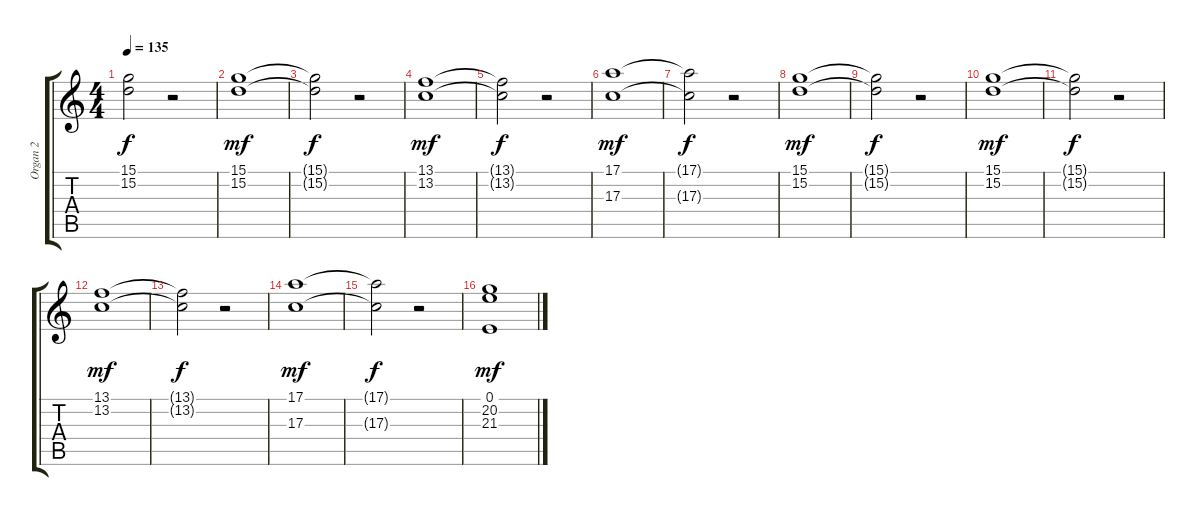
\track ("Organ 2" "Organ 2") {instrument churchorgan}
\staff {score tabs}
\tuning (E4 B3 G3 D3 A2 E2) {hide}
\ts (4 4)
\tempo 135
\clef g2
\ks c
(15.1{t} 15.2{t}).2{dy f} r.2 |
(15.1 15.2).1{dy mf volume 1} |
(15.1{t} 15.2{t}).2{dy f} r.2 |
(13.1 13.2).1{dy mf volume 1} |
(13.1{t} 13.2{t}).2{dy f} r.2 |
(17.1 17.3).1{dy mf volume 1} |
(17.1{t} 17.3{t}).2{dy f} r.2 |
(15.1 15.2).1{dy mf volume 1} |
(15.1{t} 15.2{t}).2{dy f} r.2 |
(15.1 15.2).1{dy mf volume 1} |
(15.1{t} 15.2{t}).2{dy f} r.2 |
(13.1 13.2).1{dy mf volume 1} |
(13.1{t} 13.2{t}).2{dy f} r.2 |
(17.1 17.3).1{dy mf volume 1} |
(17.1{t} 17.3{t}).2{dy f} r.2 |
(0.1 20.2 21.3).1{dy mf volume 1}
